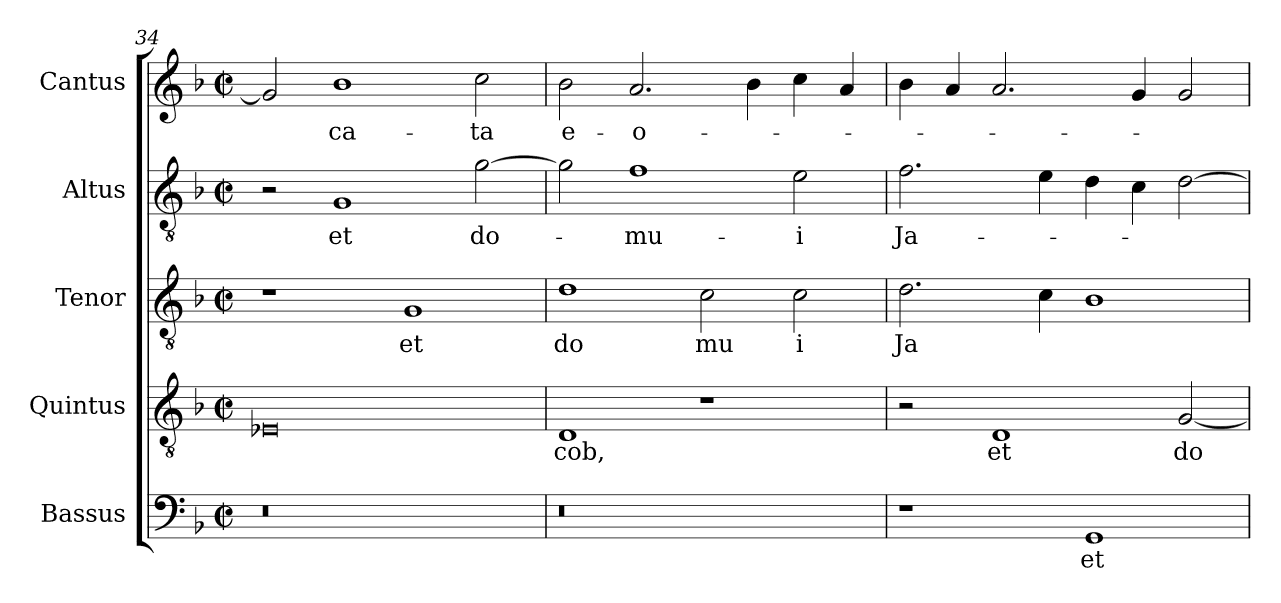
**kern	**text	**kern	**text	**kern	**text	**kern	**text	**kern	**text
*part5	*part5	*part4	*part4	*part3	*part3	*part2	*part2	*part1	*part1
*staff5	*staff5	*staff4	*staff4	*staff3	*staff3	*staff2	*staff2	*staff1	*staff1
*I"Bassus	*	*I"Quintus	*	*I"Tenor	*	*I"Altus	*	*I"Cantus	*
*clefF4	*	*clefGv2	*	*clefGv2	*	*clefGv2	*	*clefG2	*
*k[b-]	*	*k[b-]	*	*k[b-]	*	*k[b-]	*	*k[b-]	*
*F:	*	*F:	*	*F:	*	*F:	*	*F:	*
*M2/2	*	*M2/2	*	*M2/2	*	*M2/2	*	*M2/2	*
*met(c|)	*	*met(c|)	*	*met(c|)	*	*met(c|)	*	*met(c|)	*
=34	=34	=34	=34	=34	=34	=34	=34	=34	=34
0r	.	0E-X	.	1r	.	2r	.	2g/]	.
!	!	!	!	!	!	!	!LO:LY:b:cj	!	!LO:LY:b:cj
.	.	.	.	.	.	1G	et	1b-	-ca-
!	!	!	!	!	!LO:LY:b:cj	!	!	!	!
.	.	.	.	1G	et	.	.	.	.
!	!	!	!	!	!	!	!LO:LY:b:cj	!	!LO:LY:b:cj
.	.	.	.	.	.	[>2g\	do-	2cc\	-ta
=35	=35	=35	=35	=35	=35	=35	=35	=35	=35
!	!	!	!LO:LY:b:cj	!	!LO:LY:b:cj	!	!	!	!LO:LY:b:cj
0r	.	1D	cob,	1d	do	2g\]	.	2b-\	e-
!	!	!	!	!	!	!	!LO:LY:b:cj	!	!LO:LY:b:cj
.	.	.	.	.	.	1f	-mu-	2.a/	-o-
!	!	!	!	!	!LO:LY:b:cj	!	!	!	!
.	.	1r	.	2c\	mu	.	.	.	.
.	.	.	.	.	.	.	.	4b-\	.
!	!	!	!	!	!LO:LY:b:cj	!	!LO:LY:b:cj	!	!
.	.	.	.	2c\	i	2e\	-i	4cc\	.
.	.	.	.	.	.	.	.	4a/	.
=36	=36	=36	=36	=36	=36	=36	=36	=36	=36
!	!	!	!	!	!LO:LY:b:cj	!	!LO:LY:b:cj	!	!
1r	.	2r	.	2.d\	Ja	2.f\	Ja-	4b-\	.
.	.	.	.	.	.	.	.	4a/	.
!	!	!	!LO:LY:b:cj	!	!	!	!	!	!
.	.	1D	et	.	.	.	.	2.a/	.
.	.	.	.	4c\	.	4e\	.	.	.
!	!LO:LY:b:cj	!	!	!	!	!	!	!	!
1GG	et	.	.	1B-	.	4d\	.	.	.
.	.	.	.	.	.	4c\	.	4g/	.
!	!	!	!LO:LY:b:cj	!	!	!	!	!	!
.	.	[<2G/	do	.	.	[>2d\	.	2g/	.
=	=	=	=	=	=	=	=	=	=
*-	*-	*-	*-	*-	*-	*-	*-	*-	*-
